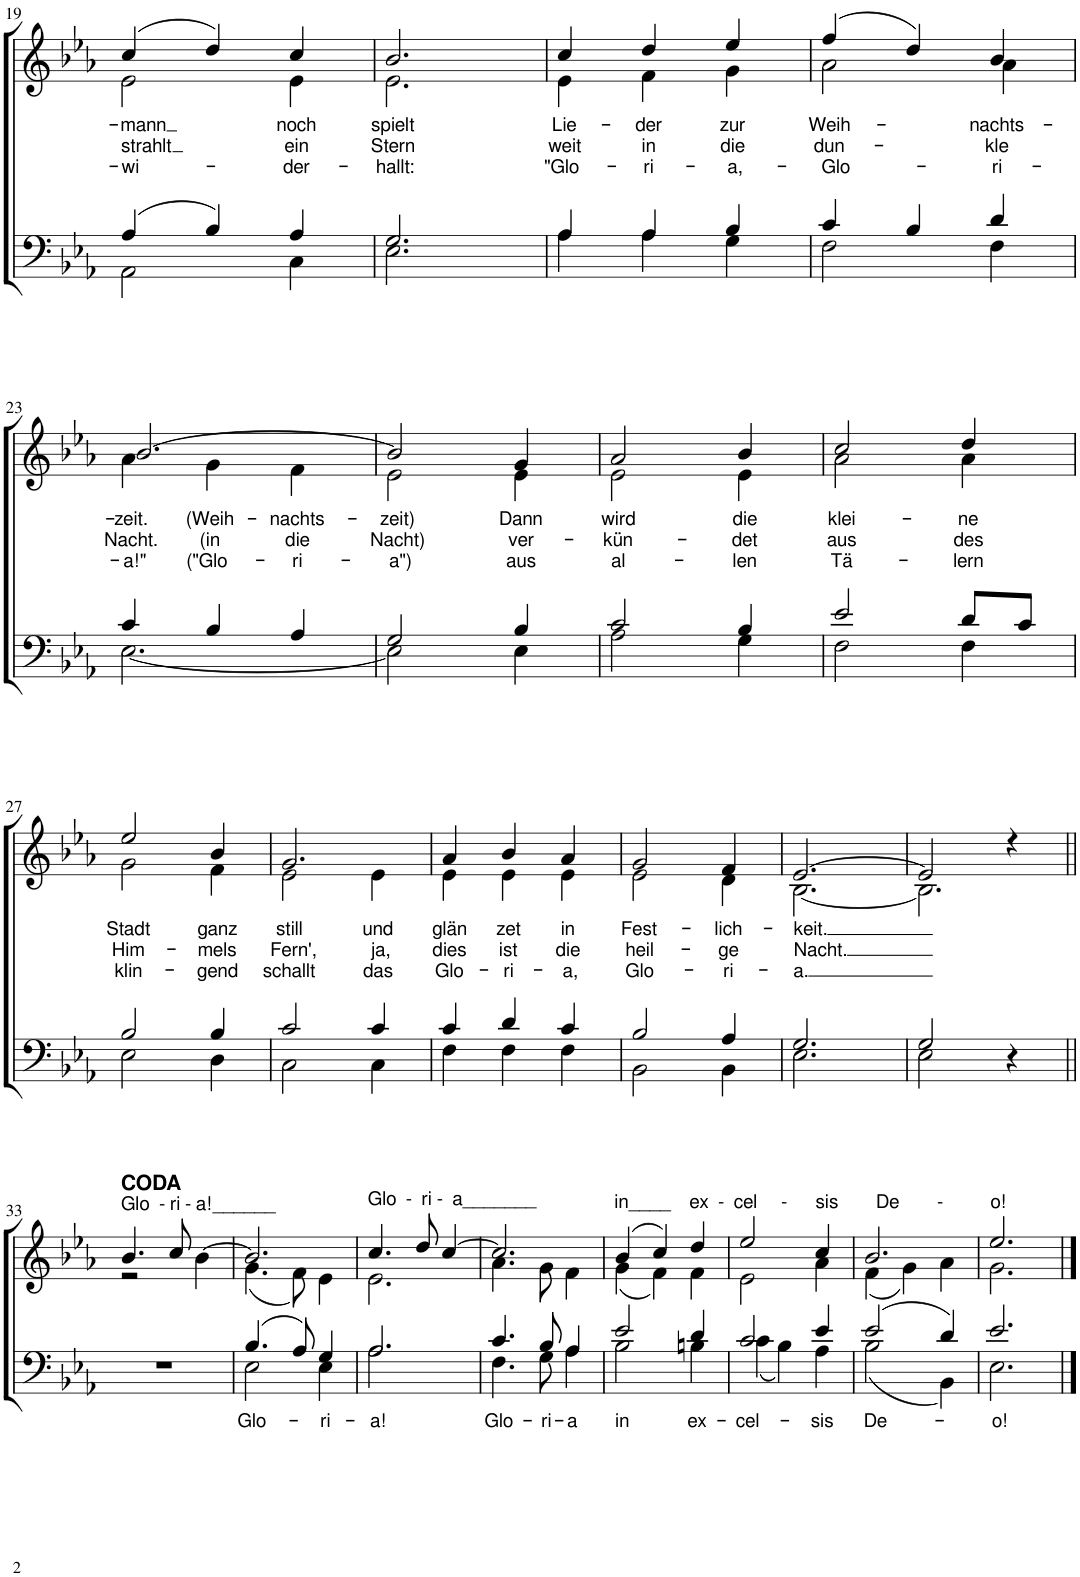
**kern	**text	**kern	**text	**text	**text
*part2	*part2	*part1	*part1	*part1	*part1
*staff2	*staff2	*staff1	*staff1	*staff1	*staff1
*I"T B	*	*I"S A	*	*	*
!!LO:PB:g=z
*clefF4	*	*clefG2	*	*	*
*k[b-e-a-]	*	*k[b-e-a-]	*	*	*
*M3/4	*	*M3/4	*	*	*
=19	=19	=19	=19	=19	=19
*^	*	*	*	*	*
!	!	!	!	!LO:LY:b	!LO:LY:b	!LO:LY:b
*	*	*	*^	*	*	*
(4A-/	2AA-\	.	(4cc/	2e-\	-mann	strahlt	-wi-
4B-/)	.	.	4dd/)	.	.	.	.
!	!	!	!	!	!LO:LY:b	!LO:LY:b	!LO:LY:b
4A-/	4C\	.	4cc/	4e-\	noch	ein	-der-
=20	=20	=20	=20	=20	=20	=20	=20
!	!	!	!	!	!LO:LY:b	!LO:LY:b	!LO:LY:b
2.G/	2.E-\	.	2.b-/	2.e-\	spielt	Stern	-hallt:
=21	=21	=21	=21	=21	=21	=21	=21
!	!	!	!	!	!LO:LY:b	!LO:LY:b	!LO:LY:b
4A-/	4A-\	.	4cc/	4e-\	Lie-	weit	"Glo-
!	!	!	!	!	!LO:LY:b	!LO:LY:b	!LO:LY:b
4A-/	4A-\	.	4dd/	4f\	-der	in	-ri-
!	!	!	!	!	!LO:LY:b	!LO:LY:b	!LO:LY:b
4B-/	4G\	.	4ee-/	4g\	zur	die	-a,-
=22	=22	=22	=22	=22	=22	=22	=22
!	!	!	!	!	!LO:LY:b	!LO:LY:b	!LO:LY:b
4c/	2F\	.	(4ff/	2a-\	Weih-	dun-	-Glo-
!	!	!	!	!	!LO:LY:b	!LO:LY:b	!
4B-/	.	.	4dd/)	.	-	-	.
!	!	!	!	!	!LO:LY:b	!LO:LY:b	!LO:LY:b
4d/	4F\	.	4b-/	4a-\	nachts-	kle	-ri-
!!LO:LB:g=z	!!
=23	=23	=23	=23	=23	=23	=23	=23
!	!	!	!	!	!LO:LY:b	!LO:LY:b	!LO:LY:b
4c/	[2.E-\	.	[2.b-/	4a-\	-zeit.	Nacht.	-a!"
!	!	!	!	!	!LO:LY:b	!LO:LY:b	!LO:LY:b
4B-/	.	.	.	4g\	(Weih-	(in	("Glo-
!	!	!	!	!	!LO:LY:b	!LO:LY:b	!LO:LY:b
4A-/	.	.	.	4f\	-nachts-	die	-ri-
=24	=24	=24	=24	=24	=24	=24	=24
!	!	!	!	!	!LO:LY:b	!LO:LY:b	!LO:LY:b
2G/	2E-\]	.	2b-/]	2e-\	-zeit)	Nacht)	-a")
!	!	!	!	!	!LO:LY:b	!LO:LY:b	!LO:LY:b
4B-/	4E-\	.	4g/	4e-\	Dann	ver-	aus
=25	=25	=25	=25	=25	=25	=25	=25
!	!	!	!	!	!LO:LY:b	!LO:LY:b	!LO:LY:b
2c/	2A-\	.	2a-/	2e-\	wird	-kün-	al-
!	!	!	!	!	!LO:LY:b	!LO:LY:b	!LO:LY:b
4B-/	4G\	.	4b-/	4e-\	die	-det	-len
=26	=26	=26	=26	=26	=26	=26	=26
!	!	!	!	!	!LO:LY:b	!LO:LY:b	!LO:LY:b
2e-/	2F\	.	2cc/	2a-\	klei-	aus	Tä-
!	!	!	!	!	!LO:LY:b	!LO:LY:b	!LO:LY:b
8d/L	4F\	.	4dd/	4a-\	-ne	des	-lern
8c/J	.	.	.	.	.	.	.
!!LO:LB:g=z	!!
=27	=27	=27	=27	=27	=27	=27	=27
!	!	!	!	!	!LO:LY:b	!LO:LY:b	!LO:LY:b
2B-/	2E-\	.	2ee-/	2g\	Stadt	Him-	klin-
!	!	!	!	!	!LO:LY:b	!LO:LY:b	!LO:LY:b
4B-/	4D\	.	4b-/	4f\	ganz	-mels	-gend
=28	=28	=28	=28	=28	=28	=28	=28
!	!	!	!	!	!LO:LY:b	!LO:LY:b	!LO:LY:b
2c/	2C\	.	2.g/	2e-\	still	Fern',	schallt
!	!	!	!	!	!LO:LY:b	!LO:LY:b	!LO:LY:b
4c/	4C\	.	.	4e-\	und	ja,	das
=29	=29	=29	=29	=29	=29	=29	=29
!	!	!	!	!	!LO:LY:b	!LO:LY:b	!LO:LY:b
4c/	4F\	.	4a-/	4e-\	glän	dies	Glo-
!	!	!	!	!	!LO:LY:b	!LO:LY:b	!LO:LY:b
4d/	4F\	.	4b-/	4e-\	zet	ist	-ri-
!	!	!	!	!	!LO:LY:b	!LO:LY:b	!LO:LY:b
4c/	4F\	.	4a-/	4e-\	in	die	-a,
=30	=30	=30	=30	=30	=30	=30	=30
!	!	!	!	!	!LO:LY:b	!LO:LY:b	!LO:LY:b
2B-/	2BB-\	.	2g/	2e-\	Fest-	heil-	Glo-
!	!	!	!	!	!LO:LY:b	!LO:LY:b	!LO:LY:b
4A-/	4BB-\	.	4f/	4d\	-lich-	-ge	-ri-
=31	=31	=31	=31	=31	=31	=31	=31
!	!	!	!	!	!LO:LY:b	!LO:LY:b	!LO:LY:b
2.G/	2.E-\	.	[2.e-/	[2.B-\	-keit.	Nacht.	-a.
=32	=32	=32	=32	=32	=32	=32	=32
2G/	2E-\	.	2e-/]	2.B-\]	.	.	.
4r	4ryy	.	4r	.	.	.	.
!!LO:LB:g=z	!!
=33||	=33||	=33||	=33||	=33||	=33||	=33||	=33||
!	!	!	!LO:TX:a:t=Glo  - ri - a!______	!	!	!	!
*v	*v	*	*	*	*	*	*
2.r	.	4.b-/	2r	.	.	.
.	.	8cc/	.	.	.	.
.	.	[4b-\	4ryy	.	.	.
=34	=34	=34	=34	=34	=34	=34
*^	*	*	*	*	*	*
!	!	!LO:LY:b	!	!	!	!	!
(4.B-/	2E-\	Glo-	2.b-/]	(4.g\	.	.	.
8A-/)	.	.	.	8f\)	.	.	.
!	!	!LO:LY:b	!	!	!	!	!
4G/	4E-\	-ri-	.	4e-\	.	.	.
=35	=35	=35	=35	=35	=35	=35	=35
!	!	!	!LO:TX:a:t=Glo  -  ri -  a_______	!	!	!	!
!	!	!LO:LY:b	!	!	!	!	!
2.A-/	2.A-\	-a!	4.cc/	2.e-\	.	.	.
.	.	.	8dd/	.	.	.	.
.	.	.	[4cc/	.	.	.	.
=36	=36	=36	=36	=36	=36	=36	=36
!	!	!LO:LY:b	!	!	!	!	!
4.c/	4.F\	Glo-	2.cc/]	4.a-\	.	.	.
!	!	!LO:LY:b	!	!	!	!	!
8B-/	8G\	-ri-	.	8g\	.	.	.
!	!	!LO:LY:b	!	!	!	!	!
4A-/	4A-\	-a	.	4f\	.	.	.
=37	=37	=37	=37	=37	=37	=37	=37
!	!	!	!LO:TX:a:t=in____    ex  -  cel     -      sis        De        -          o!	!	!	!	!
!	!	!LO:LY:b	!	!	!	!	!
2e-/	2B-\	in	(4b-/	(4g\	.	.	.
.	.	.	4cc/)	4f\)	.	.	.
!	!	!LO:LY:b	!	!	!	!	!
4d/	4Bn\	ex-	4dd/	4f\	.	.	.
=38	=38	=38	=38	=38	=38	=38	=38
!	!	!LO:LY:b	!	!	!	!	!
2c/	(4c\	-cel-	2ee-/	2e-\	.	.	.
.	4B-\)	.	.	.	.	.	.
!	!	!LO:LY:b	!	!	!	!	!
4e-/	4A-\	-sis	4cc/	4a-\	.	.	.
=39	=39	=39	=39	=39	=39	=39	=39
!	!	!LO:LY:b	!	!	!	!	!
(2e-/	(2B-\	De-	2.b-/	(4f\	.	.	.
.	.	.	.	4g\)	.	.	.
4d/)	4BB-\)	.	.	4a-\	.	.	.
=40	=40	=40	=40	=40	=40	=40	=40
!	!	!LO:LY:b	!	!	!	!	!
2.e-/	2.E-\	-o!	2.ee-/	2.g\	.	.	.
*v	*v	*	*	*	*	*	*
*	*	*v	*v	*	*	*
==	==	==	==	==	==
*-	*-	*-	*-	*-	*-
